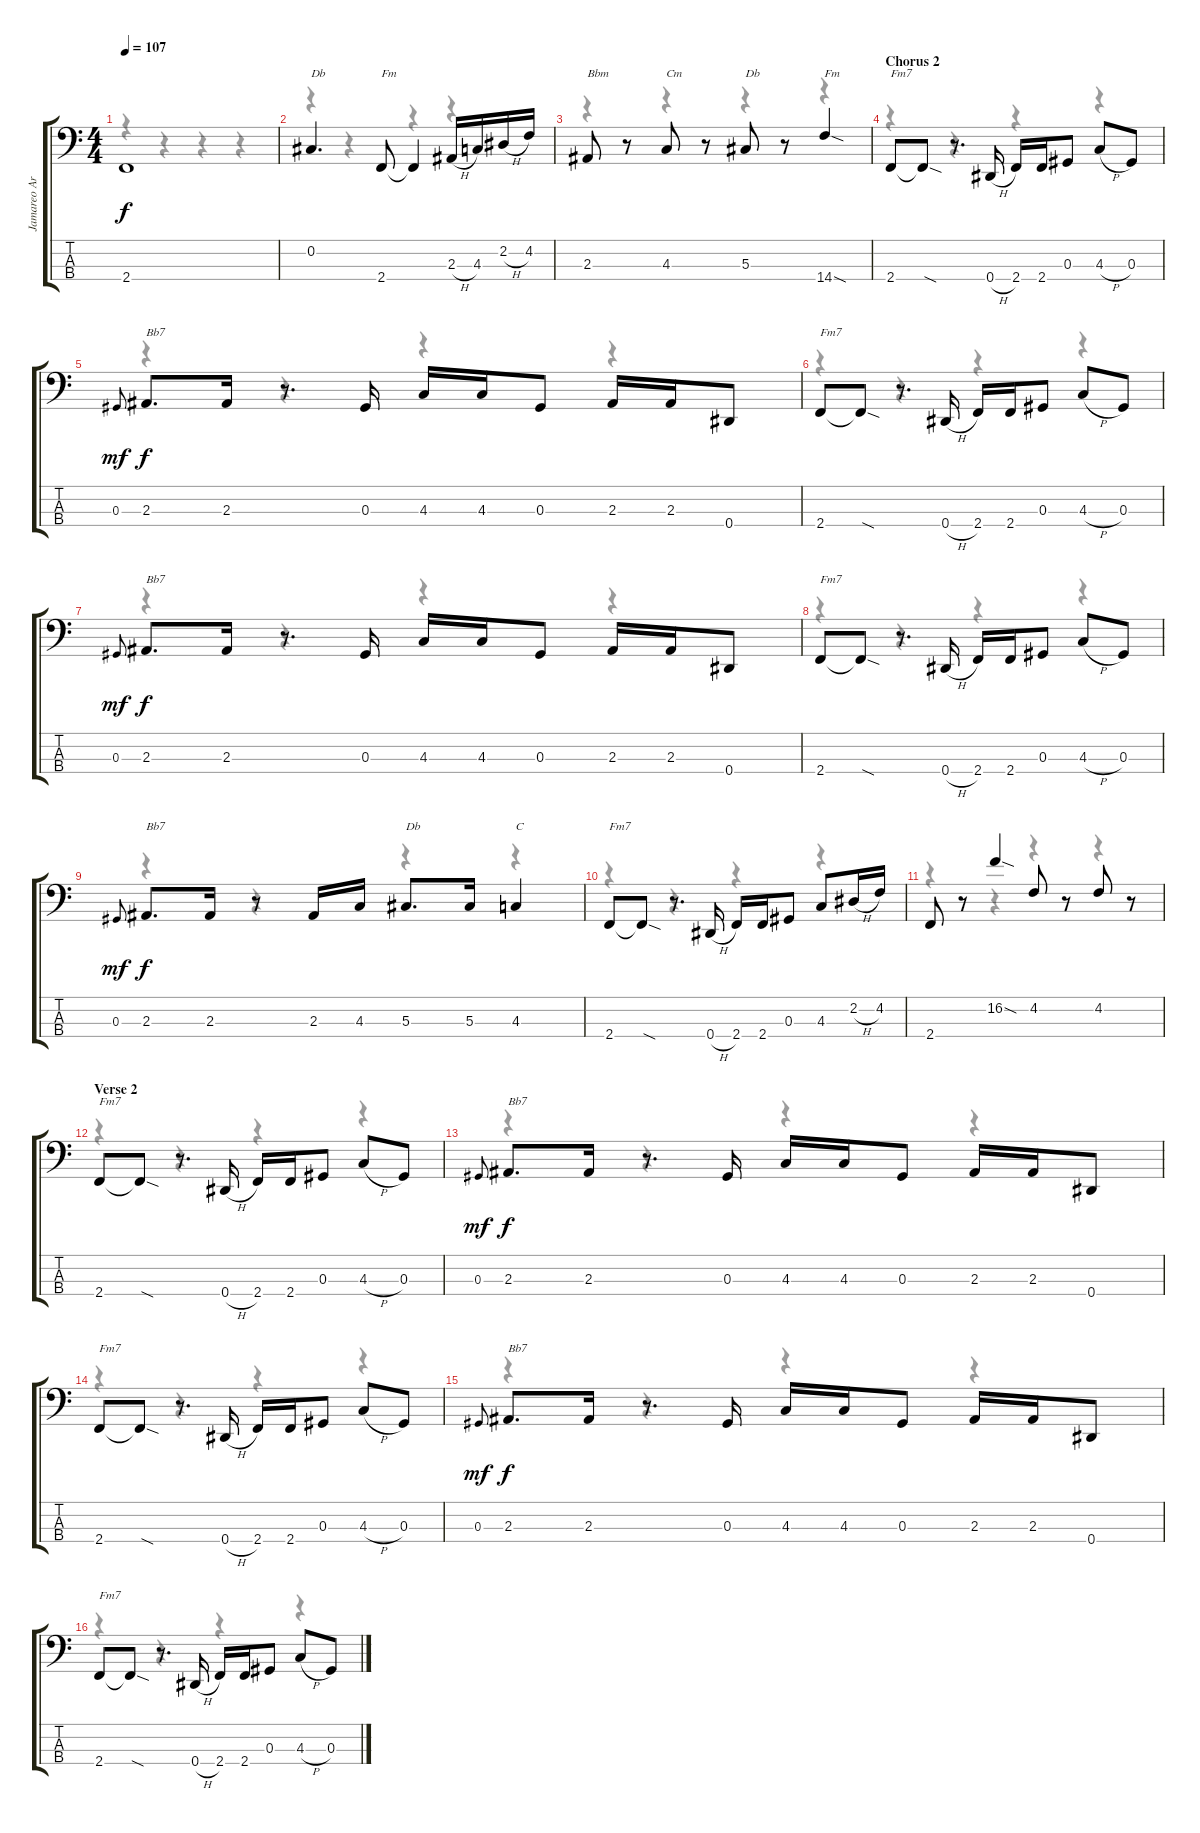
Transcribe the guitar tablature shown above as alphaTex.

\track ("Jamareo Artis (Bass)" "Jamareo Ar") {instrument electricbassfinger}
\staff {score tabs}
\tuning (Gb2 Db2 Ab1 Eb1) {hide}
\voice
\ts (4 4)
\tempo 107
\clef f4
\ks c
2.4{t}.1{dy f} |
0.2.4{d txt "Db"} 2.4.8{txt "Fm"} 2.4{t}.4 2.3{h}.16 4.3.16 2.2{h}.16 4.2.16 |
2.3.8{txt "Bbm"} r.8 4.3.8{txt "Cm"} r.8 5.3.8{txt "Db"} r.8 14.4{sod}.4{txt "Fm"} |
\section ("" "Chorus 2")
2.4.8{txt "Fm7"} 2.4{sod t}.8 r.8{d} 0.4{h}.16 2.4.16 2.4.16 0.3.8 4.3{h}.8 0.3.8 |
0.3.8{gr onbeat dy mf} 2.3.8{d txt "Bb7" dy f} 2.3.16 r.8{d} 0.3.16 4.3.16 4.3.16 0.3.8 2.3.16 2.3.16 0.4.8 |
2.4.8{txt "Fm7"} 2.4{sod t}.8 r.8{d} 0.4{h}.16 2.4.16 2.4.16 0.3.8 4.3{h}.8 0.3.8 |
0.3.8{gr onbeat dy mf} 2.3.8{d txt "Bb7" dy f} 2.3.16 r.8{d} 0.3.16 4.3.16 4.3.16 0.3.8 2.3.16 2.3.16 0.4.8 |
2.4.8{txt "Fm7"} 2.4{sod t}.8 r.8{d} 0.4{h}.16 2.4.16 2.4.16 0.3.8 4.3{h}.8 0.3.8 |
0.3.8{gr onbeat dy mf} 2.3.8{d txt "Bb7" dy f} 2.3.16 r.8 2.3.16 4.3.16 5.3.8{d txt "Db"} 5.3.16 4.3.4{txt "C"} |
2.4.8{txt "Fm7"} 2.4{sod t}.8 r.8{d} 0.4{h}.16 2.4.16 2.4.16 0.3.8 4.3.8 2.2{h}.16 4.2.16 |
2.4.8 r.8 16.2{sod}.4 4.2.8 r.8 4.2.8 r.8 |
\section ("" "Verse 2")
2.4.8{txt "Fm7"} 2.4{sod t}.8 r.8{d} 0.4{h}.16 2.4.16 2.4.16 0.3.8 4.3{h}.8 0.3.8 |
0.3.8{gr onbeat dy mf} 2.3.8{d txt "Bb7" dy f} 2.3.16 r.8{d} 0.3.16 4.3.16 4.3.16 0.3.8 2.3.16 2.3.16 0.4.8 |
2.4.8{txt "Fm7"} 2.4{sod t}.8 r.8{d} 0.4{h}.16 2.4.16 2.4.16 0.3.8 4.3{h}.8 0.3.8 |
0.3.8{gr onbeat dy mf} 2.3.8{d txt "Bb7" dy f} 2.3.16 r.8{d} 0.3.16 4.3.16 4.3.16 0.3.8 2.3.16 2.3.16 0.4.8 |
2.4.8{txt "Fm7"} 2.4{sod t}.8 r.8{d} 0.4{h}.16 2.4.16 2.4.16 0.3.8 4.3{h}.8 0.3.8
\voice
\clef f4
\ottava regular
\simile none
\ks c
r.4{dy f} r.4 r.4 r.4 |
r.4 r.4 r.4 r.4 |
r.4 r.4 r.4 r.4 |
r.4 r.4 r.4 r.4 |
r.4 r.4 r.4 r.4 |
r.4 r.4 r.4 r.4 |
r.4 r.4 r.4 r.4 |
r.4 r.4 r.4 r.4 |
r.4 r.4 r.4 r.4 |
r.4 r.4 r.4 r.4 |
r.4 r.4 r.4 r.4 |
r.4 r.4 r.4 r.4 |
r.4 r.4 r.4 r.4 |
r.4 r.4 r.4 r.4 |
r.4 r.4 r.4 r.4 |
r.4 r.4 r.4 r.4
